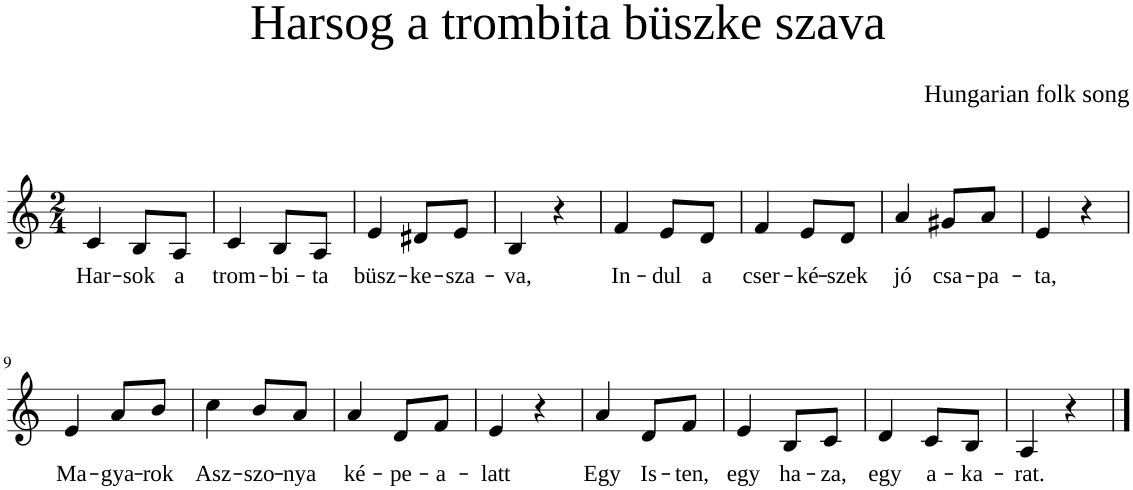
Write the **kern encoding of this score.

**kern	**text
*part1	*part1
*staff1	*staff1
*I"Choir	*
*I'Ch	*
*clefG2	*
*k[]	*
*M2/4	*
=1	=1
!	!LO:LY:b
4c/	Har-
!	!LO:LY:b
8B/L	-sok
!	!LO:LY:b
8A/J	a
=2	=2
!	!LO:LY:b
4c/	trom-
!	!LO:LY:b
8B/L	-bi-
!	!LO:LY:b
8A/J	-ta
=3	=3
!	!LO:LY:b
4e/	büsz-
!	!LO:LY:b
8d#X/L	-ke-
!	!LO:LY:b
8e/J	-sza-
=4	=4
!	!LO:LY:b
4B/	-va,
4r	.
=5	=5
!	!LO:LY:b
4f/	In-
!	!LO:LY:b
8e/L	-dul
!	!LO:LY:b
8d/J	a
=6	=6
!	!LO:LY:b
4f/	cser-
!	!LO:LY:b
8e/L	-ké-
!	!LO:LY:b
8d/J	-szek
=7	=7
!	!LO:LY:b
4a/	jó
!	!LO:LY:b
8g#X/L	csa-
!	!LO:LY:b
8a/J	-pa-
=8	=8
!	!LO:LY:b
4e/	-ta,
4r	.
!!LO:LB:g=z
=9	=9
!	!LO:LY:b
4e/	Ma-
!	!LO:LY:b
8a/L	-gya-
!	!LO:LY:b
8b/J	-rok
=10	=10
!	!LO:LY:b
4cc\	Asz-
!	!LO:LY:b
8b/L	-szo-
!	!LO:LY:b
8a/J	-nya
=11	=11
!	!LO:LY:b
4a/	ké-
!	!LO:LY:b
8d/L	-pe-
!	!LO:LY:b
8f/J	-a-
=12	=12
!	!LO:LY:b
4e/	-latt
4r	.
=13	=13
!	!LO:LY:b
4a/	Egy
!	!LO:LY:b
8d/L	Is-
!	!LO:LY:b
8f/J	-ten,
=14	=14
!	!LO:LY:b
4e/	egy
!	!LO:LY:b
8B/L	ha-
!	!LO:LY:b
8c/J	-za,
=15	=15
!	!LO:LY:b
4d/	egy
!	!LO:LY:b
8c/L	a-
!	!LO:LY:b
8B/J	-ka-
=16	=16
!	!LO:LY:b
4A/	-rat.
4r	.
==	==
*-	*-
